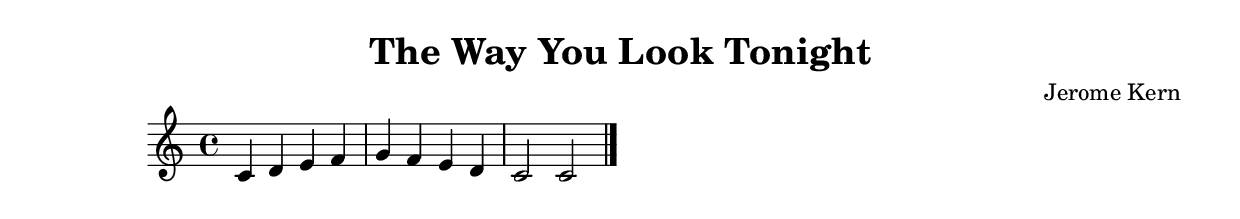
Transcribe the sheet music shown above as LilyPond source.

\version "2.24.4"

\header {
  title = "The Way You Look Tonight"
  composer = "Jerome Kern"
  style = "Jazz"
}

\score {
  \new Staff {
    \clef treble
    \time 4/4
    \key c \major
    
    % Simple chord progression placeholder
    c'4 d' e' f' |
    g' f' e' d' |
    c'2 c'2 |
    \bar "|."
  }
  \layout {}
  \midi {
    \tempo 4 = 120
  }
}